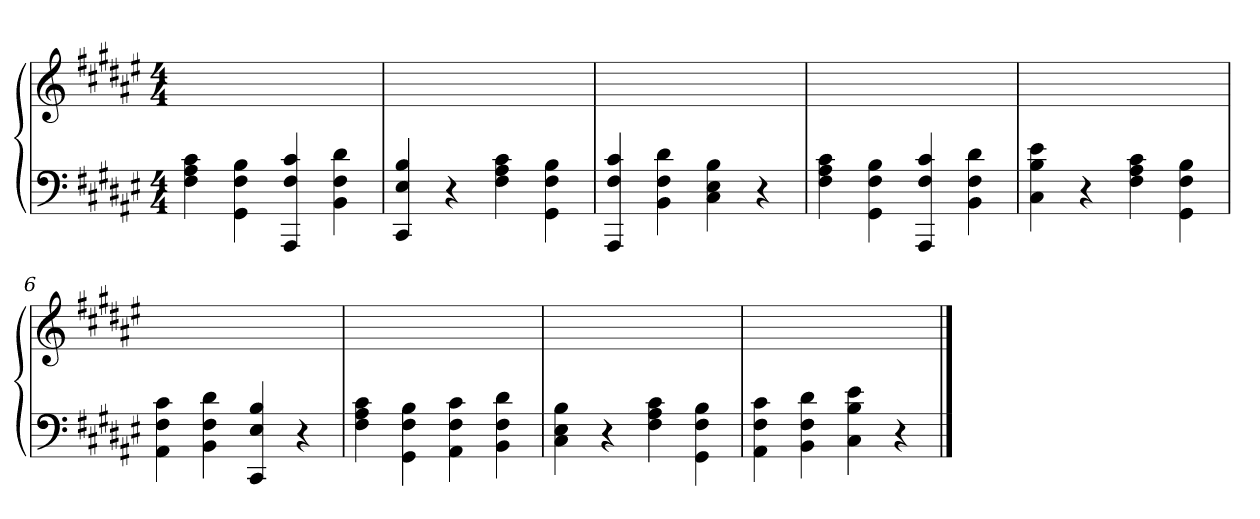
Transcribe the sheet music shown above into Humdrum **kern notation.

**kern	**kern
*part2	*part1
*staff2	*staff1
*clefF4	*clefG2
*k[f#c#g#d#a#e#]	*k[f#c#g#d#a#e#]
*F#:	*F#:
*M4/4	*M4/4
*MM60	*MM60
=1	=1
4F# 4A# 4c#	1ryy
4GG# 4F# 4B	.
4AAA# 4F# 4c#	.
4BB 4F# 4d#	.
=2	=2
4CC# 4E# 4B	1ryy
4r	.
4F# 4A# 4c#	.
4GG# 4F# 4B	.
=3	=3
4AAA# 4F# 4c#	1ryy
4BB 4F# 4d#	.
4C# 4E# 4B	.
4r	.
=4	=4
4F# 4A# 4c#	1ryy
4GG# 4F# 4B	.
4AAA# 4F# 4c#	.
4BB 4F# 4d#	.
=5	=5
4C# 4B 4e#	1ryy
4r	.
4F# 4A# 4c#	.
4GG# 4F# 4B	.
=6	=6
4AA# 4F# 4c#	1ryy
4BB 4F# 4d#	.
4CC# 4E# 4B	.
4r	.
=7	=7
4F# 4A# 4c#	1ryy
4GG# 4F# 4B	.
4AA# 4F# 4c#	.
4BB 4F# 4d#	.
=8	=8
4C# 4E# 4B	1ryy
4r	.
4F# 4A# 4c#	.
4GG# 4F# 4B	.
=9	=9
4AA# 4F# 4c#	1ryy
4BB 4F# 4d#	.
4C# 4B 4e#	.
4r	.
==	==
*-	*-
